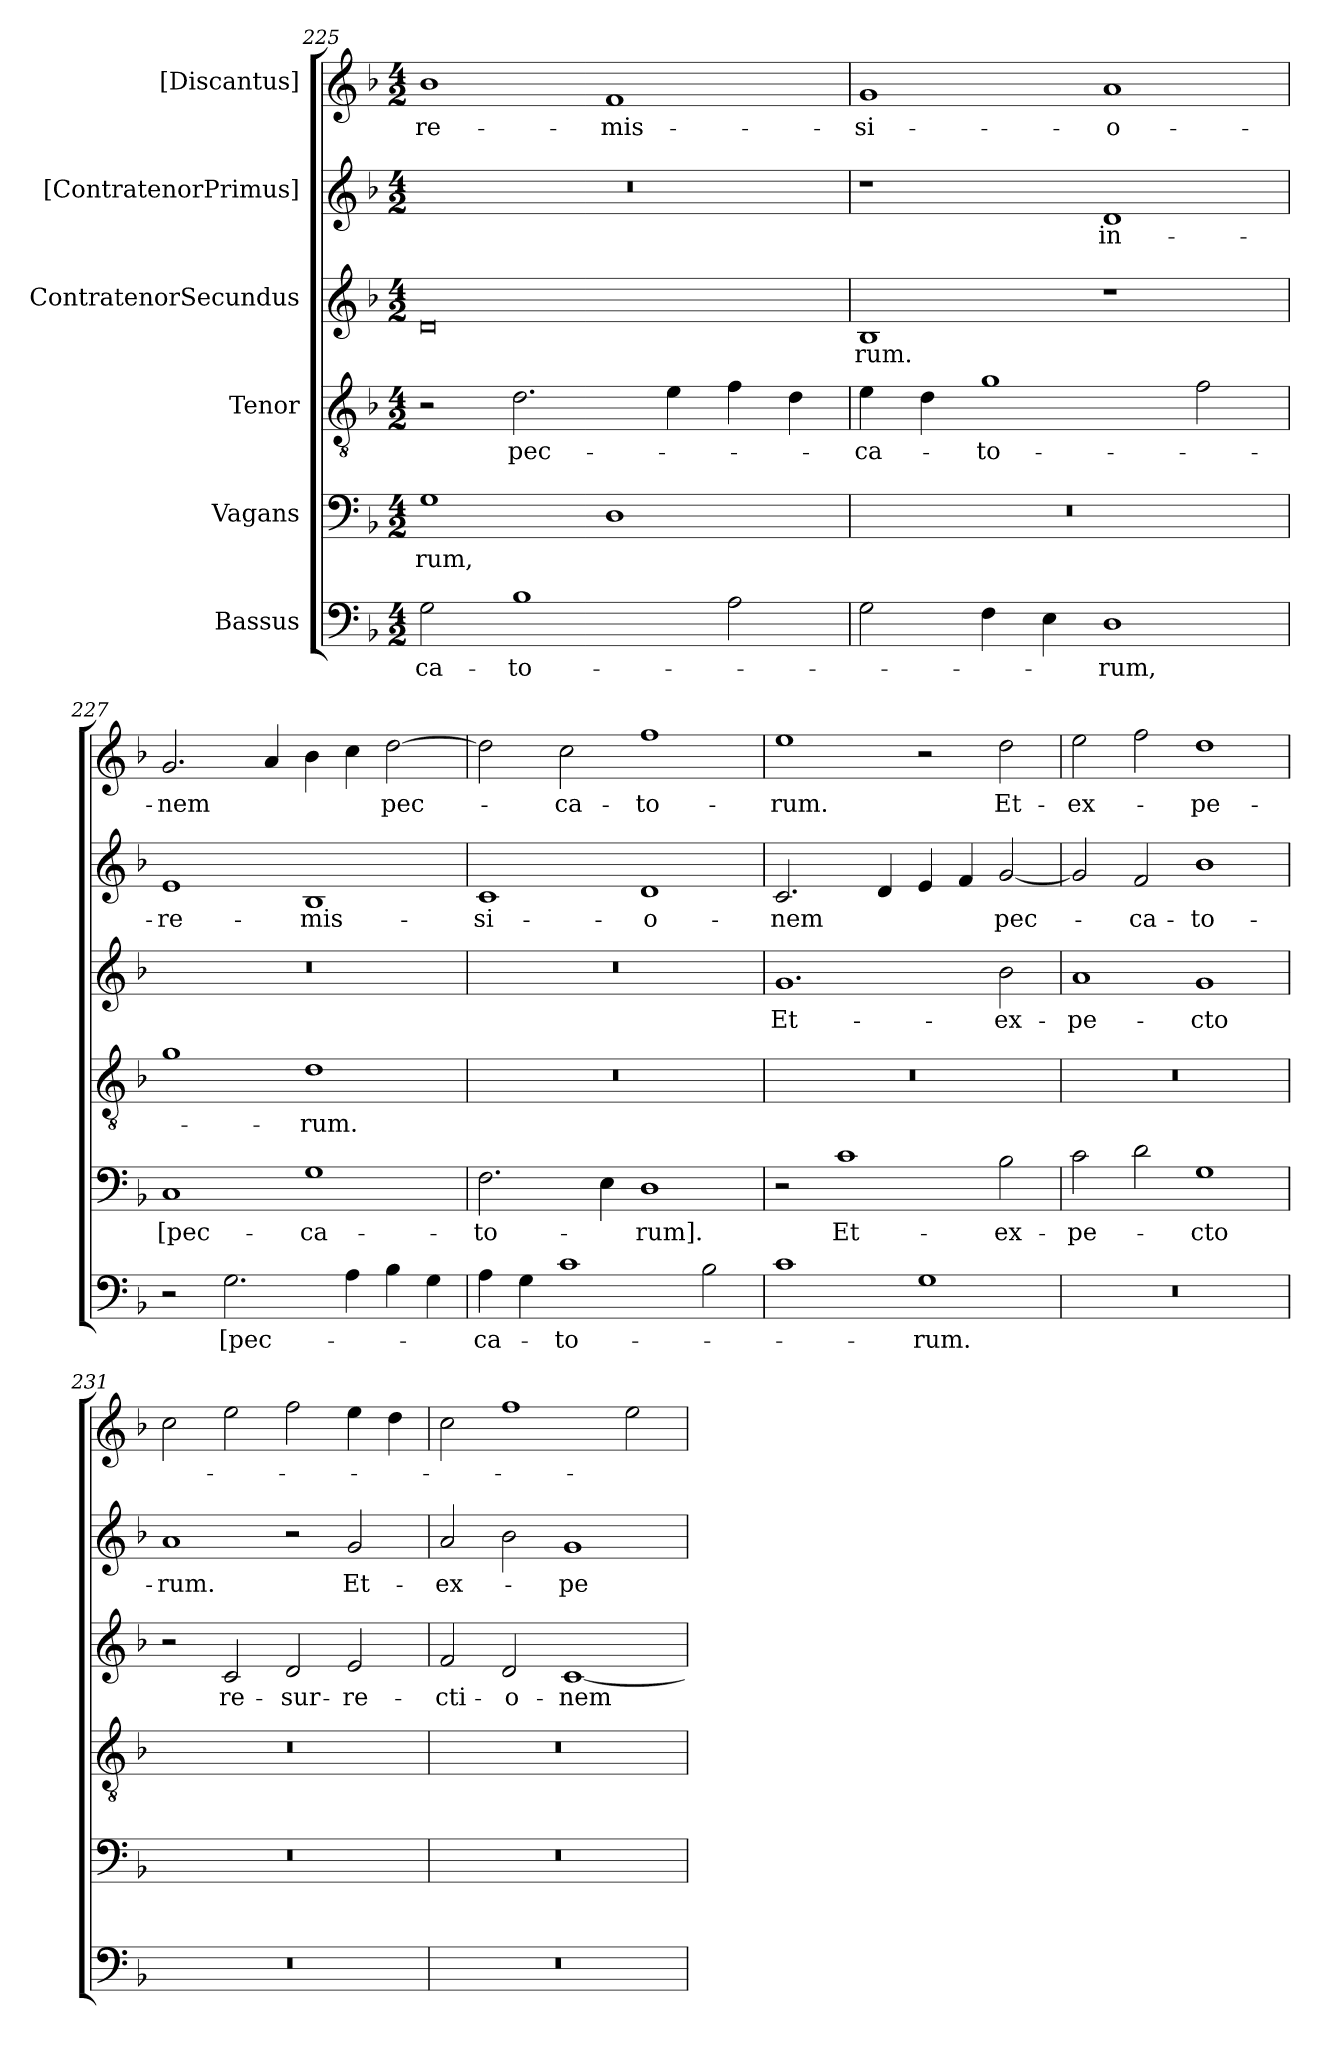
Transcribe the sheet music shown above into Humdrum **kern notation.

**kern	**text	**kern	**text	**kern	**text	**kern	**text	**kern	**text	**kern	**text
*part6	*part6	*part5	*part5	*part4	*part4	*part3	*part3	*part2	*part2	*part1	*part1
*staff6	*staff6	*staff5	*staff5	*staff4	*staff4	*staff3	*staff3	*staff2	*staff2	*staff1	*staff1
*I"Bassus	*	*I"Vagans	*	*I"Tenor	*	*I"ContratenorSecundus	*	*I"[ContratenorPrimus]	*	*I"[Discantus]	*
*clefF4	*	*clefF4	*	*clefGv2	*	*clefG2	*	*clefG2	*	*clefG2	*
*k[b-]	*	*k[b-]	*	*k[b-]	*	*k[b-]	*	*k[b-]	*	*k[b-]	*
*M4/2	*	*M4/2	*	*M4/2	*	*M4/2	*	*M4/2	*	*M4/2	*
=225	=225	=225	=225	=225	=225	=225	=225	=225	=225	=225	=225
2G\	-ca-	1G\	-rum,	2r	.	0d/	.	0r	.	1b-\	re-
1B-\	-to-	.	.	2.d\	pec-	.	.	.	.	.	.
.	.	1D\	.	.	.	.	.	.	.	1f/	-mis-
.	.	.	.	4e\	.	.	.	.	.	.	.
2A\	.	.	.	4f\	.	.	.	.	.	.	.
.	.	.	.	4d\	.	.	.	.	.	.	.
=226	=226	=226	=226	=226	=226	=226	=226	=226	=226	=226	=226
2G\	.	0r	.	4e\	-ca-	1B-/	-rum.	1r	.	1g/	-si-
.	.	.	.	4d\	.	.	.	.	.	.	.
4F\	.	.	.	1g\	-to-	.	.	.	.	.	.
4E\	.	.	.	.	.	.	.	.	.	.	.
1D\	-rum,	.	.	.	.	1r	.	1d/	in-	1a/	-o-
.	.	.	.	2f\	.	.	.	.	.	.	.
=227	=227	=227	=227	=227	=227	=227	=227	=227	=227	=227	=227
2r	.	1C/	[pec-	1g\	.	0r	.	1e/	re-	2.g/	-nem
2.G\	[pec-	.	.	.	.	.	.	.	.	.	.
.	.	.	.	.	.	.	.	.	.	4a/	.
.	.	1G\	-ca-	1d\	-rum.	.	.	1B-/	-mis-	4b-\	.
4A\	.	.	.	.	.	.	.	.	.	4cc\	.
4B-\	.	.	.	.	.	.	.	.	.	[2dd\	pec-
4G\	.	.	.	.	.	.	.	.	.	.	.
=228	=228	=228	=228	=228	=228	=228	=228	=228	=228	=228	=228
4A\	-ca-	2.F\	-to-	0r	.	0r	.	1c/	-si-	2dd\]	.
4G\	.	.	.	.	.	.	.	.	.	.	.
1c\	-to-	.	.	.	.	.	.	.	.	2cc\	-ca-
.	.	4E\	.	.	.	.	.	.	.	.	.
.	.	1D\	-rum].	.	.	.	.	1d/	-o-	1ff\	-to-
2B-\	.	.	.	.	.	.	.	.	.	.	.
=229	=229	=229	=229	=229	=229	=229	=229	=229	=229	=229	=229
1c\	.	2r	.	0r	.	1.g/	Et-	2.c/	-nem	1ee\	-rum.
.	.	1c\	Et-	.	.	.	.	.	.	.	.
.	.	.	.	.	.	.	.	4d/	.	.	.
1G\	-rum.	.	.	.	.	.	.	4e/	.	2r	.
.	.	.	.	.	.	.	.	4f/	.	.	.
.	.	2B-\	ex-	.	.	2b-\	ex-	[2g/	pec-	2dd\	Et-
=230	=230	=230	=230	=230	=230	=230	=230	=230	=230	=230	=230
0r	.	2c\	-pe-	0r	.	1a/	-pe-	2g/]	.	2ee\	ex-
.	.	2d\	.	.	.	.	.	2f/	-ca-	2ff\	.
.	.	1G\	-cto	.	.	1g/	-cto	1b-\	-to-	1dd\	-pe-
=231	=231	=231	=231	=231	=231	=231	=231	=231	=231	=231	=231
0r	.	0r	.	0r	.	2r	.	1a/	-rum.	2cc\	.
.	.	.	.	.	.	2c/	re-	.	.	2ee\	.
.	.	.	.	.	.	2d/	-sur-	2r	.	2ff\	.
.	.	.	.	.	.	2e/	-re-	2g/	Et-	4ee\	.
.	.	.	.	.	.	.	.	.	.	4dd\	.
=232	=232	=232	=232	=232	=232	=232	=232	=232	=232	=232	=232
0r	.	0r	.	0r	.	2f/	-cti-	2a/	ex-	2cc\	.
.	.	.	.	.	.	2d/	-o-	2b-\	.	1ff\	.
.	.	.	.	.	.	[1c/	-nem	1g/	-pe-	.	.
.	.	.	.	.	.	.	.	.	.	2ee\	.
=	=	=	=	=	=	=	=	=	=	=	=
*-	*-	*-	*-	*-	*-	*-	*-	*-	*-	*-	*-
